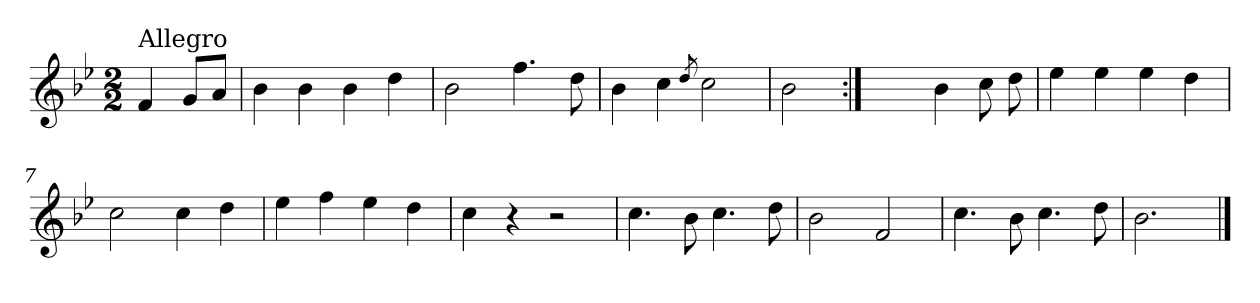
**kern
*part1
*staff1
*clefG2
*k[b-e-]
*B-:
*M2/2
=
!LO:TX:a:t=Allegro
4f/
8g/L
8a/J
=1
4b-\
4b-\
4b-\
4dd\
=2
2b-\
4.ff\
8dd\
=3
4b-\
4cc\
8qdd/
2cc\
=4
2b-\
=5:|!
2ryy
4b-\
8cc\
8dd\
=6
4ee-\
4ee-\
4ee-\
4dd\
=7
2cc\
4cc\
4dd\
=8
4ee-\
4ff\
4ee-\
4dd\
=9
4cc\
4r
2r
=10
4.cc\
8b-\
4.cc\
8dd\
!!LO:LB:g=z
=11
2b-\
2f/
=12
4.cc\
8b-\
4.cc\
8dd\
=13
2.b-\
==
*-
